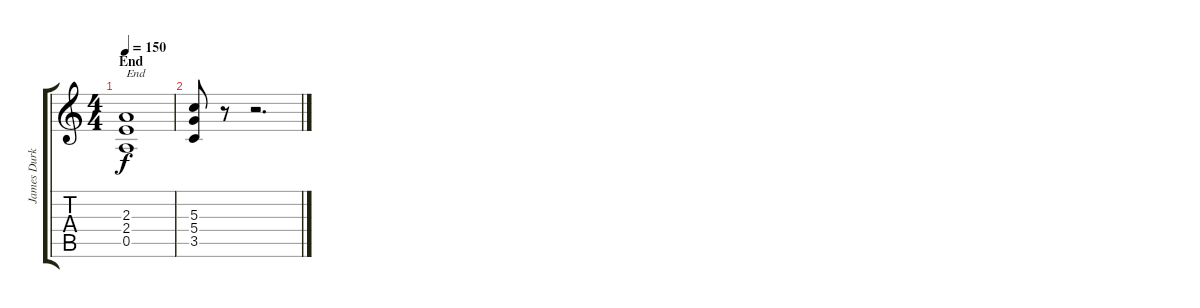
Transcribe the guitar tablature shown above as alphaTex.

\track ("James Durkin (Guitar)" "James Durk") {instrument overdrivenguitar}
\staff {score tabs}
\tuning (E4 B3 G3 D3 A2 E2) {hide}
\ts (4 4)
\section ("" "End")
\tempo 150
\clef g2
\ks c
(2.3 2.4 0.5).1{txt "End" dy f} |
(5.3 5.4 3.5).8 r.8 r.2{d}
